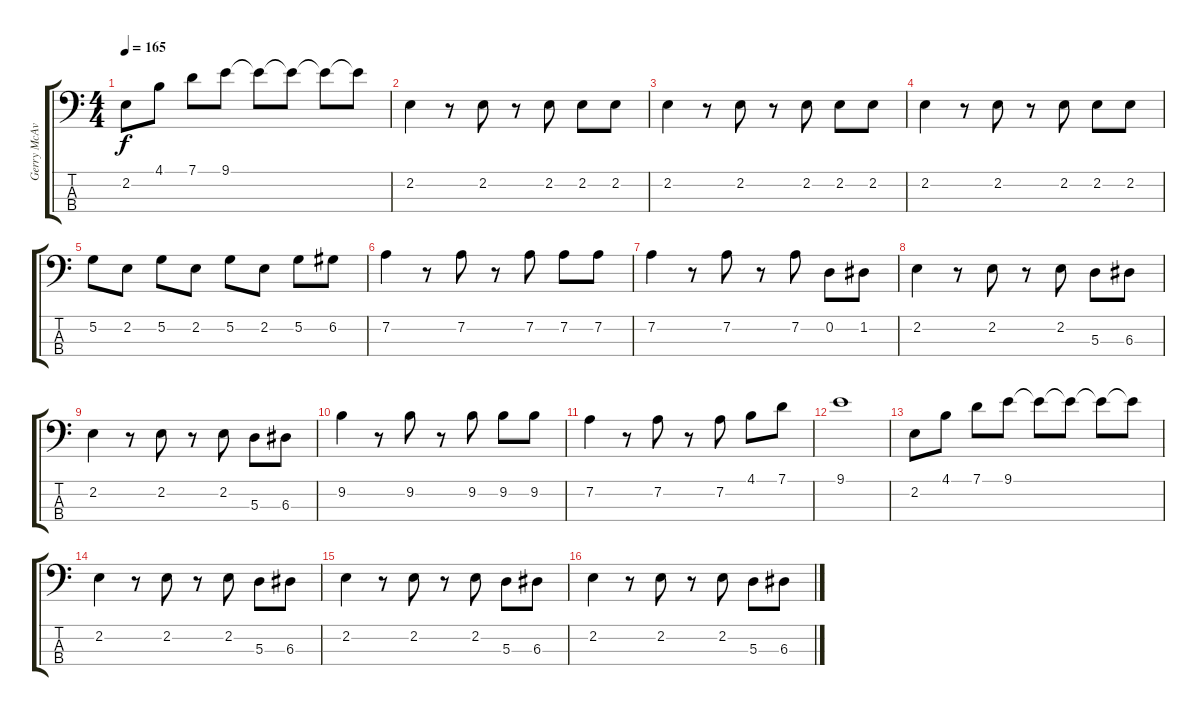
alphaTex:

\track ("Gerry McAvoy" "Gerry McAv") {instrument electricbassfinger}
\staff {score tabs}
\tuning (G2 D2 A1 E1) {hide}
\ts (4 4)
\tempo 165
\clef f4
\ks c
2.2.8{dy f} 4.1.8 7.1.8 9.1.8 9.1{t}.8 9.1{t}.8 9.1{t}.8 9.1{t}.8 |
2.2.4 r.8 2.2.8 r.8 2.2.8 2.2.8 2.2.8 |
2.2.4 r.8 2.2.8 r.8 2.2.8 2.2.8 2.2.8 |
2.2.4 r.8 2.2.8 r.8 2.2.8 2.2.8 2.2.8 |
5.2.8 2.2.8 5.2.8 2.2.8 5.2.8 2.2.8 5.2.8 6.2.8 |
7.2.4 r.8 7.2.8 r.8 7.2.8 7.2.8 7.2.8 |
7.2.4 r.8 7.2.8 r.8 7.2.8 0.2.8 1.2.8 |
2.2.4 r.8 2.2.8 r.8 2.2.8 5.3.8 6.3.8 |
2.2.4 r.8 2.2.8 r.8 2.2.8 5.3.8 6.3.8 |
9.2.4 r.8 9.2.8 r.8 9.2.8 9.2.8 9.2.8 |
7.2.4 r.8 7.2.8 r.8 7.2.8 4.1.8 7.1.8 |
9.1.1 |
2.2.8 4.1.8 7.1.8 9.1.8 9.1{t}.8 9.1{t}.8 9.1{t}.8 9.1{t}.8 |
2.2.4 r.8 2.2.8 r.8 2.2.8 5.3.8 6.3.8 |
2.2.4 r.8 2.2.8 r.8 2.2.8 5.3.8 6.3.8 |
2.2.4 r.8 2.2.8 r.8 2.2.8 5.3.8 6.3.8
